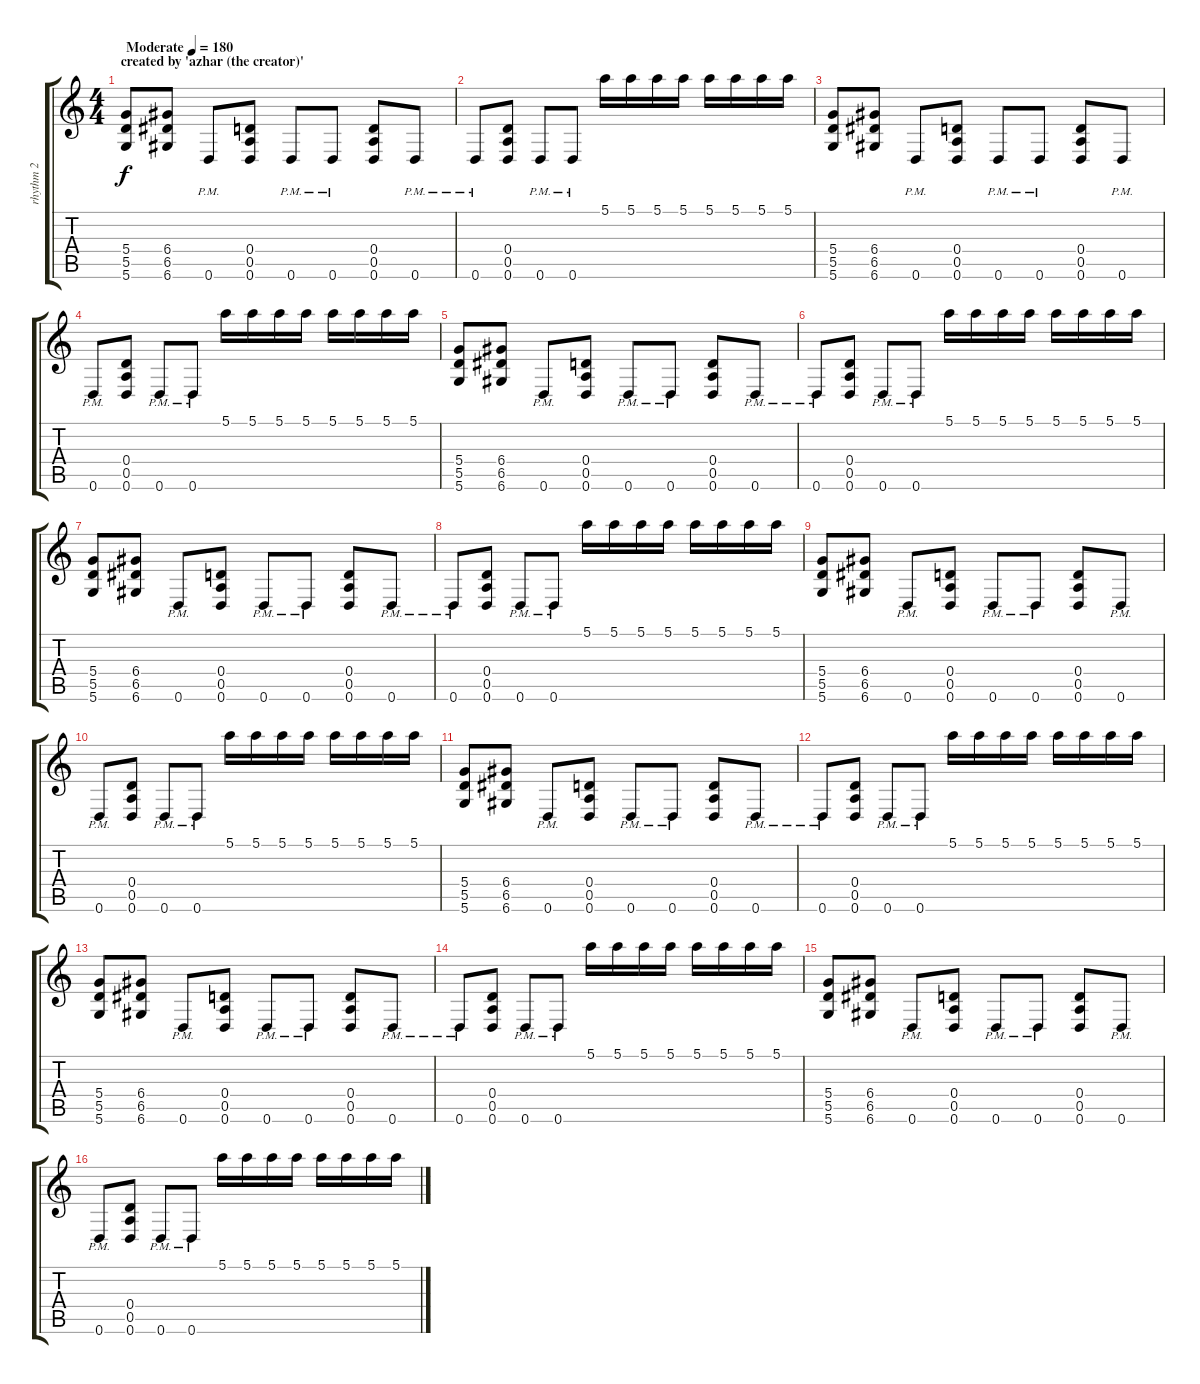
\track ("rhythm 2" "rhythm 2") {instrument distortionguitar}
\staff {score tabs}
\tuning (E4 B3 G3 D3 A2 D2) {hide}
\ts (4 4)
\section ("" "created by 'azhar (the creator)'")
\tempo (180 "Moderate")
\clef g2
\ks c
(5.4 5.5 5.6).8{dy f instrument distortionguitar} (6.4 6.5 6.6).8 0.6{pm}.8 (0.4 0.5 0.6).8 0.6{pm}.8 0.6{pm}.8 (0.4 0.5 0.6).8 0.6{pm}.8 |
0.6{pm}.8 (0.4 0.5 0.6).8 0.6{pm}.8 0.6{pm}.8 5.1.16 5.1.16 5.1.16 5.1.16 5.1.16 5.1.16 5.1.16 5.1.16 |
(5.4 5.5 5.6).8 (6.4 6.5 6.6).8 0.6{pm}.8 (0.4 0.5 0.6).8 0.6{pm}.8 0.6{pm}.8 (0.4 0.5 0.6).8 0.6{pm}.8 |
0.6{pm}.8 (0.4 0.5 0.6).8 0.6{pm}.8 0.6{pm}.8 5.1.16 5.1.16 5.1.16 5.1.16 5.1.16 5.1.16 5.1.16 5.1.16 |
(5.4 5.5 5.6).8 (6.4 6.5 6.6).8 0.6{pm}.8 (0.4 0.5 0.6).8 0.6{pm}.8 0.6{pm}.8 (0.4 0.5 0.6).8 0.6{pm}.8 |
0.6{pm}.8 (0.4 0.5 0.6).8 0.6{pm}.8 0.6{pm}.8 5.1.16 5.1.16 5.1.16 5.1.16 5.1.16 5.1.16 5.1.16 5.1.16 |
(5.4 5.5 5.6).8 (6.4 6.5 6.6).8 0.6{pm}.8 (0.4 0.5 0.6).8 0.6{pm}.8 0.6{pm}.8 (0.4 0.5 0.6).8 0.6{pm}.8 |
0.6{pm}.8 (0.4 0.5 0.6).8 0.6{pm}.8 0.6{pm}.8 5.1.16 5.1.16 5.1.16 5.1.16 5.1.16 5.1.16 5.1.16 5.1.16 |
(5.4 5.5 5.6).8 (6.4 6.5 6.6).8 0.6{pm}.8 (0.4 0.5 0.6).8 0.6{pm}.8 0.6{pm}.8 (0.4 0.5 0.6).8 0.6{pm}.8 |
0.6{pm}.8 (0.4 0.5 0.6).8 0.6{pm}.8 0.6{pm}.8 5.1.16 5.1.16 5.1.16 5.1.16 5.1.16 5.1.16 5.1.16 5.1.16 |
(5.4 5.5 5.6).8 (6.4 6.5 6.6).8 0.6{pm}.8 (0.4 0.5 0.6).8 0.6{pm}.8 0.6{pm}.8 (0.4 0.5 0.6).8 0.6{pm}.8 |
0.6{pm}.8 (0.4 0.5 0.6).8 0.6{pm}.8 0.6{pm}.8 5.1.16 5.1.16 5.1.16 5.1.16 5.1.16 5.1.16 5.1.16 5.1.16 |
(5.4 5.5 5.6).8 (6.4 6.5 6.6).8 0.6{pm}.8 (0.4 0.5 0.6).8 0.6{pm}.8 0.6{pm}.8 (0.4 0.5 0.6).8 0.6{pm}.8 |
0.6{pm}.8 (0.4 0.5 0.6).8 0.6{pm}.8 0.6{pm}.8 5.1.16 5.1.16 5.1.16 5.1.16 5.1.16 5.1.16 5.1.16 5.1.16 |
(5.4 5.5 5.6).8 (6.4 6.5 6.6).8 0.6{pm}.8 (0.4 0.5 0.6).8 0.6{pm}.8 0.6{pm}.8 (0.4 0.5 0.6).8 0.6{pm}.8 |
0.6{pm}.8 (0.4 0.5 0.6).8 0.6{pm}.8 0.6{pm}.8 5.1.16 5.1.16 5.1.16 5.1.16 5.1.16 5.1.16 5.1.16 5.1.16
